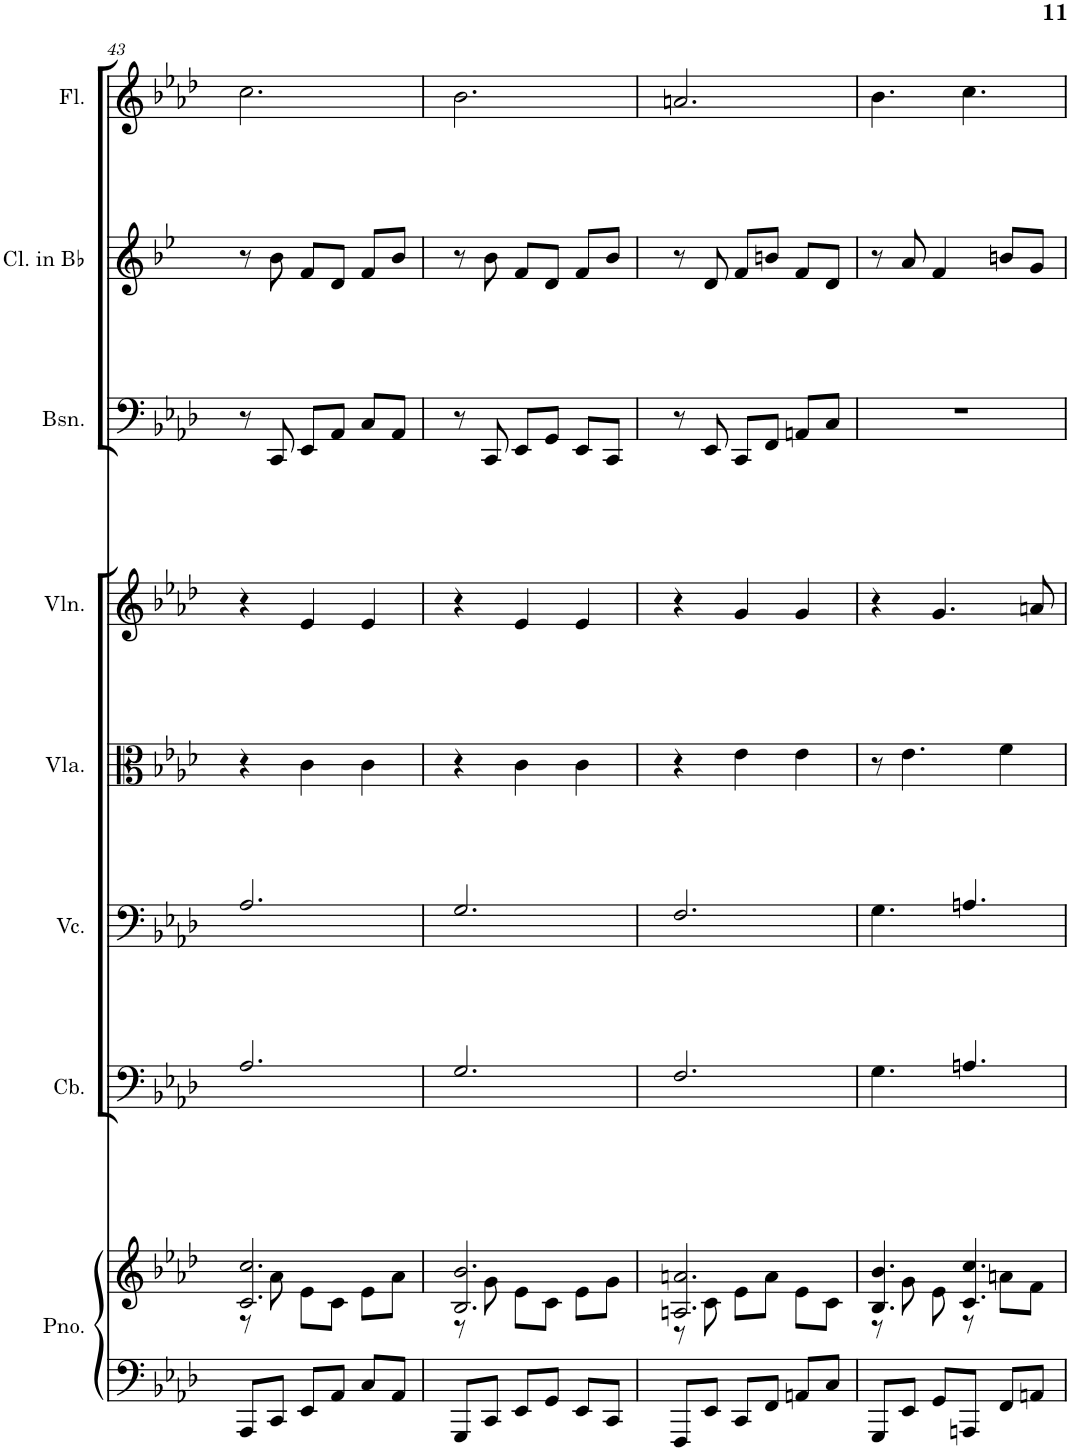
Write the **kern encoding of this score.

**kern	**kern	**kern	**kern	**kern	**kern	**kern	**kern	**kern
*part8	*part8	*part7	*part6	*part5	*part4	*part3	*part2	*part1
*staff9	*staff8	*staff7	*staff6	*staff5	*staff4	*staff3	*staff2	*staff1
*I"Piano	*	*I"Contrabbasso	*I"Violoncello	*I"Viola	*I"Violino II	*I"Fagotto	*I"Clarinetto	*I"Flauto
*I'Pno.	*	*I'Cb.	*I'Vc.	*I'Vla.	*I'Vln.	*	*	*I'Fl.
!!LO:PB:g=z
*clefF4	*clefG2	*clefF4	*clefF4	*clefC3	*clefG2	*clefF4	*clefG2	*clefG2
*	*	*Trd7c12	*	*	*	*	*Trd1c2	*
*k[b-e-a-d-]	*k[b-e-a-d-]	*k[b-e-a-d-]	*k[b-e-a-d-]	*k[b-e-a-d-]	*k[b-e-a-d-]	*k[b-e-a-d-]	*k[b-e-]	*k[b-e-a-d-]
*M3/4	*M3/4	*M3/4	*M3/4	*M3/4	*M3/4	*M3/4	*M3/4	*M3/4
=43	=43	=43	=43	=43	=43	=43	=43	=43
*	*^	*	*	*	*	*	*	*
8AAA-^/L	2.c/^^ 2.cc/^^	8r	2.A-/	2.A-/	4r	4r	8r	8r	2.cc\
8CC/J	.	8a-\	.	.	.	.	8CC/	8b-\	.
8EE-/L	.	8e-\L	.	.	4c'\	4e-'/	8EE-/L	8f/L	.
8AA-/J	.	8c\J	.	.	.	.	8AA-/J	8d/J	.
8C/L	.	8e-\L	.	.	4c'\	4e-'/	8C/L	8f/L	.
8AA-/J	.	8a-\J	.	.	.	.	8AA-/J	8b-/J	.
=44	=44	=44	=44	=44	=44	=44	=44	=44	=44
8GGG^/L	2.B-/^^ 2.b-/^^	8r	2.G/	2.G/	4r	4r	8r	8r	2.b-\
8CC/J	.	8g\	.	.	.	.	8CC/	8b-\	.
8EE-/L	.	8e-\L	.	.	4c'\	4e-'/	8EE-/L	8f/L	.
8GG/J	.	8c\J	.	.	.	.	8GG/J	8d/J	.
8EE-/L	.	8e-\L	.	.	4c'\	4e-'/	8EE-/L	8f/L	.
8CC/J	.	8g\J	.	.	.	.	8CC/J	8b-/J	.
=45	=45	=45	=45	=45	=45	=45	=45	=45	=45
8FFF^/L	2.An/^^ 2.an/^^	8r	2.F/	2.F/	4r	4r	8r	8r	2.an/
8EE-/J	.	8c\	.	.	.	.	8EE-/	8d/	.
8CC/L	.	8e-\L	.	.	4e-'\	4g'/	8CC/L	8f/L	.
8FF/J	.	8a\J	.	.	.	.	8FF/J	8bn/J	.
8AAn/L	.	8e-\L	.	.	4e-'\	4g'/	8AAn/L	8f/L	.
8C/J	.	8c\J	.	.	.	.	8C/J	8d/J	.
=46	=46	=46	=46	=46	=46	=46	=46	=46	=46
8GGG^/L	4.B-/^^ 4.b-/^^	8r	4.G\	4.G\	8r	4r	2.r	8r	4.b-\
8EE-/J	.	8g\	.	.	4.e-\	.	.	8a/	.
8GG/L	.	8e-\	.	.	.	4.g/	.	4f/	.
8AAAn^/J	4.c/^^ 4.cc/^^	8r	4.An/	4.An/	.	.	.	.	4.cc\
8FF/L	.	8an\L	.	.	4f\	.	.	8bn/L	.
8AAn/J	.	8f\J	.	.	.	8an/	.	8g/J	.
*	*v	*v	*	*	*	*	*	*	*
=	=	=	=	=	=	=	=	=
*-	*-	*-	*-	*-	*-	*-	*-	*-
